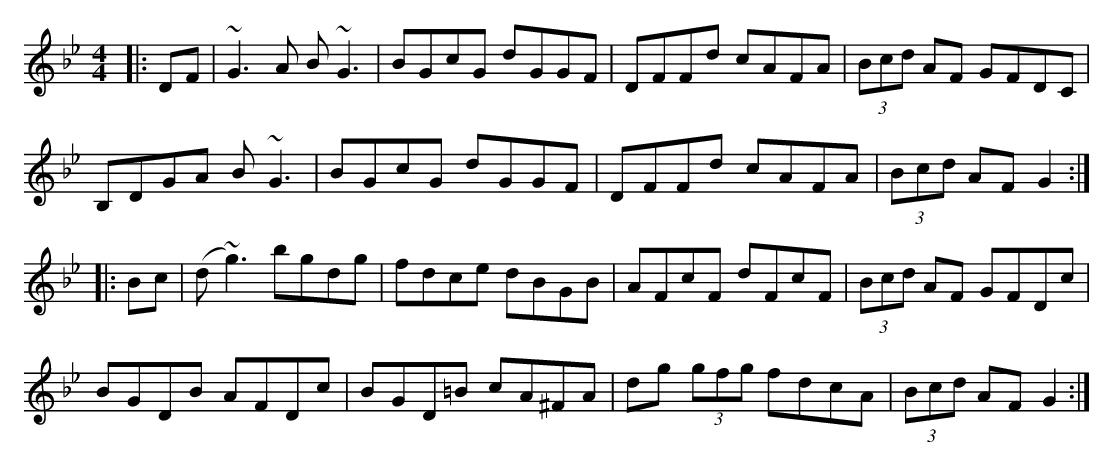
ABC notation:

X:1
M:4/4
K:Gmin
|:DF|~G3 A B~G3|BGcG dGGF|DFFd cAFA|(3Bcd AF GFDC|
B,DGA B~G3|BGcG dGGF|DFFd cAFA|(3Bcd AF G2:|
|:Bc|(d ~g3) bgdg|fdce dBGB|AFcF dFcF|(3Bcd AF GFDc|
BGDB AFDc|BGD=B cA^FA|dg (3gfg fdcA|(3Bcd AF G2:|
